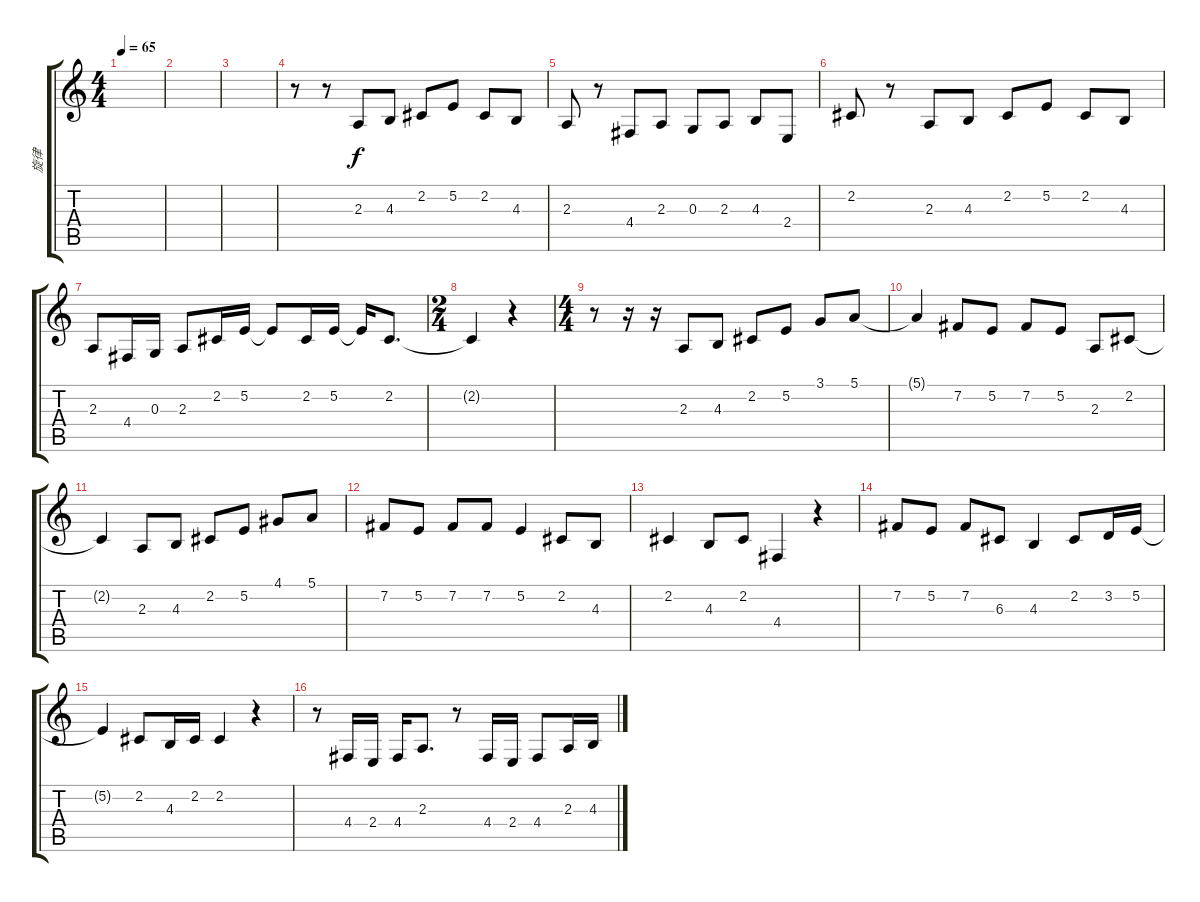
\track ("旋律" "旋律") {instrument acousticgrandpiano}
\staff {score tabs}
\tuning (E4 B3 G3 D3 A2 E2) {hide}
\ts (4 4)
\tempo 65
\clef g2
\ks c
|
|
|
r.8 r.8 2.3.8 4.3.8 2.2.8 5.2.8 2.2.8 4.3.8 |
2.3.8 r.8 4.4.8 2.3.8 0.3.8 2.3.8 4.3.8 2.4.8 |
2.2.8 r.8 2.3.8 4.3.8 2.2.8 5.2.8 2.2.8 4.3.8 |
2.3.8 4.4.16 0.3.16 2.3.8 2.2.16 5.2.16 5.2{t}.8 2.2.16 5.2.16 5.2{t}.16 2.2.8{d} |
\ts (2 4)
2.2{t}.4 r.4 |
\ts (4 4)
r.8 r.16 r.16 2.3.8 4.3.8 2.2.8 5.2.8 3.1.8 5.1.8 |
5.1{t}.4 7.2.8 5.2.8 7.2.8 5.2.8 2.3.8 2.2.8 |
2.2{t}.4 2.3.8 4.3.8 2.2.8 5.2.8 4.1.8 5.1.8 |
7.2.8 5.2.8 7.2.8 7.2.8 5.2.4 2.2.8 4.3.8 |
2.2.4 4.3.8 2.2.8 4.4.4 r.4 |
7.2.8 5.2.8 7.2.8 6.3.8 4.3.4 2.2.8 3.2.16 5.2.16 |
5.2{t}.4 2.2.8 4.3.16 2.2.16 2.2.4 r.4 |
r.8 4.4.16 2.4.16 4.4.16 2.3.8{d} r.8 4.4.16 2.4.16 4.4.8 2.3.16 4.3.16
